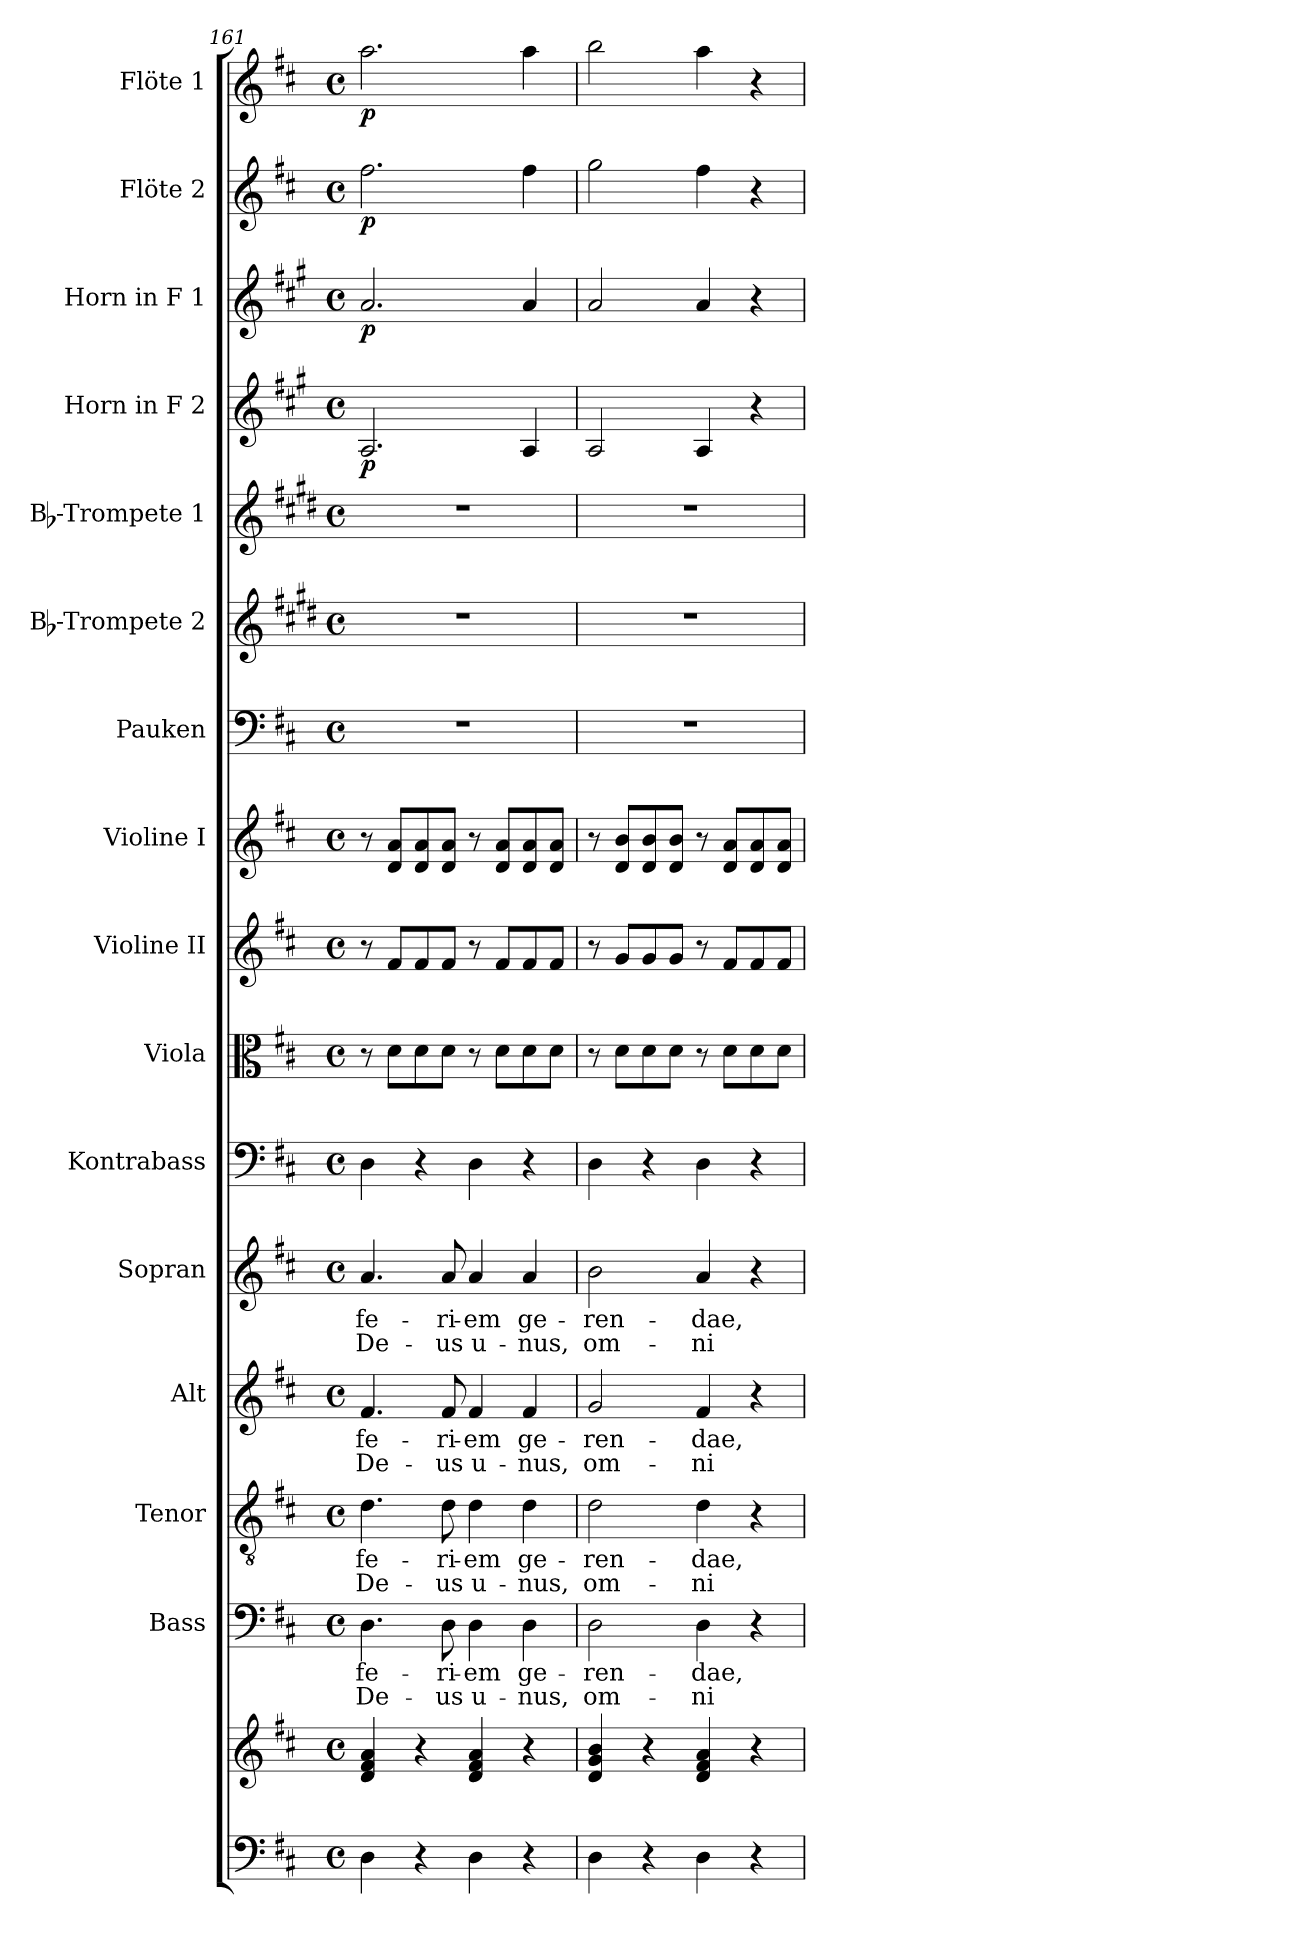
**kern	**kern	**kern	**text	**text	**kern	**text	**text	**kern	**text	**text	**kern	**text	**text	**kern	**kern	**kern	**kern	**kern	**kern	**kern	**kern	**dynam	**kern	**dynam	**kern	**dynam	**kern	**dynam
*part16	*part16	*part15	*part15	*part15	*part14	*part14	*part14	*part13	*part13	*part13	*part12	*part12	*part12	*part11	*part10	*part9	*part8	*part7	*part6	*part5	*part4	*part4	*part3	*part3	*part2	*part2	*part1	*part1
*staff17	*staff16	*staff15	*staff15	*staff15	*staff14	*staff14	*staff14	*staff13	*staff13	*staff13	*staff12	*staff12	*staff12	*staff11	*staff10	*staff9	*staff8	*staff7	*staff6	*staff5	*staff4	*staff4	*staff3	*staff3	*staff2	*staff2	*staff1	*staff1
*	*	*I"Bass	*	*	*I"Tenor	*	*	*I"Alt	*	*	*I"Sopran	*	*	*I"Kontrabass	*I"Viola	*I"Violine II	*I"Violine I	*I"Pauken	*I"Bb-Trompete 2	*I"Bb-Trompete 1	*I"Horn in F 2	*	*I"Horn in F 1	*	*I"Flöte 2	*	*I"Flöte 1	*
*	*	*I'B.	*	*	*I'T.	*	*	*I'A.	*	*	*I'S.	*	*	*I'Kb.	*I'Vla.	*I'Vl. II	*I'Vl. I	*I'Pk.	*I'Bb Trp. 2	*I'Bb Trp. 1	*	*	*	*	*I'Fl. 2	*	*I'Fl. 1	*
!!LO:PB:g=z
*clefF4	*clefG2	*clefF4	*	*	*clefGv2	*	*	*clefG2	*	*	*clefG2	*	*	*clefF4	*clefC3	*clefG2	*clefG2	*clefF4	*clefG2	*clefG2	*clefG2	*	*clefG2	*	*clefG2	*	*clefG2	*
*	*	*	*	*	*	*	*	*	*	*	*	*	*	*ITrd7c12	*	*	*	*	*ITrd1c2	*ITrd1c2	*ITrd4c7	*	*ITrd4c7	*	*	*	*	*
*k[f#c#]	*k[f#c#]	*k[f#c#]	*	*	*k[f#c#]	*	*	*k[f#c#]	*	*	*k[f#c#]	*	*	*k[f#c#]	*k[f#c#]	*k[f#c#]	*k[f#c#]	*k[f#c#]	*k[f#c#]	*k[f#c#]	*k[f#c#]	*	*k[f#c#]	*	*k[f#c#]	*	*k[f#c#]	*
*D:	*D:	*D:	*	*	*D:	*	*	*D:	*	*	*D:	*	*	*D:	*D:	*D:	*D:	*D:	*D:	*D:	*D:	*	*D:	*	*D:	*	*D:	*
*M4/4	*M4/4	*M4/4	*	*	*M4/4	*	*	*M4/4	*	*	*M4/4	*	*	*M4/4	*M4/4	*M4/4	*M4/4	*M4/4	*M4/4	*M4/4	*M4/4	*	*M4/4	*	*M4/4	*	*M4/4	*
*met(c)	*met(c)	*met(c)	*	*	*met(c)	*	*	*met(c)	*	*	*met(c)	*	*	*met(c)	*met(c)	*met(c)	*met(c)	*met(c)	*met(c)	*met(c)	*met(c)	*	*met(c)	*	*met(c)	*	*met(c)	*
=161	=161	=161	=161	=161	=161	=161	=161	=161	=161	=161	=161	=161	=161	=161	=161	=161	=161	=161	=161	=161	=161	=161	=161	=161	=161	=161	=161	=161
!	!	!	!LO:LY:b	!LO:LY:b	!	!LO:LY:b	!LO:LY:b	!	!LO:LY:b	!LO:LY:b	!	!LO:LY:b	!LO:LY:b	!	!	!	!	!	!	!	!	!LO:DY:b	!	!LO:DY:b	!	!LO:DY:b	!	!LO:DY:b
4D\	4d/ 4f#/ 4a/	4.D\	fe-	De-	4.d\	fe-	De-	4.f#/	fe-	De-	4.a/	fe-	De-	4DD\	8r	8r	8r	1r	1r	1r	2.D/	p	2.d/	p	2.ff#\	p	2.aa\	p
.	.	.	.	.	.	.	.	.	.	.	.	.	.	.	8d\L	8f#/L	8d/ 8a/L	.	.	.	.	.	.	.	.	.	.	.
4r	4r	.	.	.	.	.	.	.	.	.	.	.	.	4r	8d\	8f#/	8d/ 8a/	.	.	.	.	.	.	.	.	.	.	.
!	!	!	!LO:LY:b	!LO:LY:b	!	!LO:LY:b	!LO:LY:b	!	!LO:LY:b	!LO:LY:b	!	!LO:LY:b	!LO:LY:b	!	!	!	!	!	!	!	!	!	!	!	!	!	!	!
.	.	8D\	-ri-	-us	8d\	-ri-	-us	8f#/	-ri-	-us	8a/	-ri-	-us	.	8d\J	8f#/J	8d/ 8a/J	.	.	.	.	.	.	.	.	.	.	.
!	!	!	!LO:LY:b	!LO:LY:b	!	!LO:LY:b	!LO:LY:b	!	!LO:LY:b	!LO:LY:b	!	!LO:LY:b	!LO:LY:b	!	!	!	!	!	!	!	!	!	!	!	!	!	!	!
4D\	4d/ 4f#/ 4a/	4D\	-em	u-	4d\	-em	u-	4f#/	-em	u-	4a/	-em	u-	4DD\	8r	8r	8r	.	.	.	.	.	.	.	.	.	.	.
.	.	.	.	.	.	.	.	.	.	.	.	.	.	.	8d\L	8f#/L	8d/ 8a/L	.	.	.	.	.	.	.	.	.	.	.
!	!	!	!LO:LY:b	!LO:LY:b	!	!LO:LY:b	!LO:LY:b	!	!LO:LY:b	!LO:LY:b	!	!LO:LY:b	!LO:LY:b	!	!	!	!	!	!	!	!	!	!	!	!	!	!	!
4r	4r	4D\	ge-	-nus,	4d\	ge-	-nus,	4f#/	ge-	-nus,	4a/	ge-	-nus,	4r	8d\	8f#/	8d/ 8a/	.	.	.	4D/	.	4d/	.	4ff#\	.	4aa\	.
.	.	.	.	.	.	.	.	.	.	.	.	.	.	.	8d\J	8f#/J	8d/ 8a/J	.	.	.	.	.	.	.	.	.	.	.
=162	=162	=162	=162	=162	=162	=162	=162	=162	=162	=162	=162	=162	=162	=162	=162	=162	=162	=162	=162	=162	=162	=162	=162	=162	=162	=162	=162	=162
!	!	!	!LO:LY:b	!LO:LY:b	!	!LO:LY:b	!LO:LY:b	!	!LO:LY:b	!LO:LY:b	!	!LO:LY:b	!LO:LY:b	!	!	!	!	!	!	!	!	!	!	!	!	!	!	!
4D\	4d/ 4g/ 4b/	2D\	-ren-	om-	2d\	-ren-	om-	2g/	-ren-	om-	2b\	-ren-	om-	4DD\	8r	8r	8r	1r	1r	1r	2D/	.	2d/	.	2gg\	.	2bb\	.
.	.	.	.	.	.	.	.	.	.	.	.	.	.	.	8d\L	8g/L	8d/ 8b/L	.	.	.	.	.	.	.	.	.	.	.
4r	4r	.	.	.	.	.	.	.	.	.	.	.	.	4r	8d\	8g/	8d/ 8b/	.	.	.	.	.	.	.	.	.	.	.
.	.	.	.	.	.	.	.	.	.	.	.	.	.	.	8d\J	8g/J	8d/ 8b/J	.	.	.	.	.	.	.	.	.	.	.
!	!	!	!LO:LY:b	!LO:LY:b	!	!LO:LY:b	!LO:LY:b	!	!LO:LY:b	!LO:LY:b	!	!LO:LY:b	!LO:LY:b	!	!	!	!	!	!	!	!	!	!	!	!	!	!	!
4D\	4d/ 4f#/ 4a/	4D\	-dae,	-ni	4d\	-dae,	-ni	4f#/	-dae,	-ni	4a/	-dae,	-ni	4DD\	8r	8r	8r	.	.	.	4D/	.	4d/	.	4ff#\	.	4aa\	.
.	.	.	.	.	.	.	.	.	.	.	.	.	.	.	8d\L	8f#/L	8d/ 8a/L	.	.	.	.	.	.	.	.	.	.	.
4r	4r	4r	.	.	4r	.	.	4r	.	.	4r	.	.	4r	8d\	8f#/	8d/ 8a/	.	.	.	4r	.	4r	.	4r	.	4r	.
.	.	.	.	.	.	.	.	.	.	.	.	.	.	.	8d\J	8f#/J	8d/ 8a/J	.	.	.	.	.	.	.	.	.	.	.
=	=	=	=	=	=	=	=	=	=	=	=	=	=	=	=	=	=	=	=	=	=	=	=	=	=	=	=	=
*-	*-	*-	*-	*-	*-	*-	*-	*-	*-	*-	*-	*-	*-	*-	*-	*-	*-	*-	*-	*-	*-	*-	*-	*-	*-	*-	*-	*-
